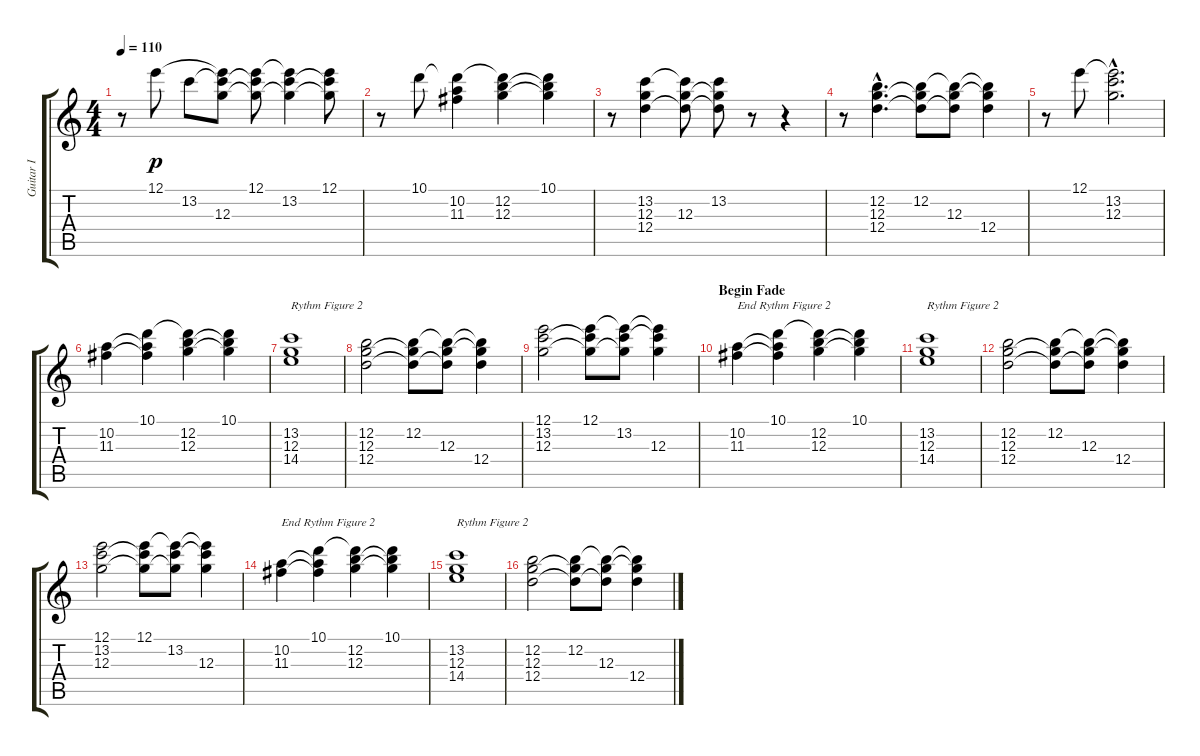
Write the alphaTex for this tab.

\track ("Guitar I" "Guitar I") {instrument electricguitarclean}
\staff {score tabs}
\tuning (E4 B3 G3 D3 A2 E2) {hide}
\ts (4 4)
\tempo 110
\clef g2
\ks c
r.8{dy p} 12.1.8 13.2.8 (12.1{t} 13.2{t} 12.3).8 (12.1 13.2{t} 12.3{t}).8 (12.1{t} 13.2 12.3{t}).4 (12.1 13.2{t} 12.3{t}).8 |
r.8 10.1.8 (10.1{t} 10.2 11.3).4 (10.1{t} 12.2 12.3).4 (10.1 12.2{t} 12.3{t}).4 |
r.8 (13.2 12.3 12.4).4 (13.2{t} 12.3 12.4{t}).8 (13.2 12.3{t} 12.4{t}).8 r.8 r.4 |
r.8 (12.2{hac} 12.3{hac} 12.4{hac}).4{d} (12.2 12.3{t} 12.4{t}).8 (12.2{t} 12.3 12.4{t}).8 (12.2{t} 12.3{t} 12.4).4 |
r.8 12.1.8 (12.1{hac t} 13.2{hac} 12.3{hac}).2{d} |
(10.2 11.3).4 (10.1 10.2{t} 11.3{t}).4 (10.1{t} 12.2 12.3).4 (10.1 12.2{t} 12.3{t}).4 |
(13.2 12.3 14.4).1{txt "Rythm Figure 2"} |
(12.2 12.3 12.4).2 (12.2 12.3{t} 12.4{t}).8 (12.2{t} 12.3 12.4{t}).8 (12.2{t} 12.3{t} 12.4).4 |
(12.1 13.2 12.3).2 (12.1 13.2{t} 12.3{t}).8 (12.1{t} 13.2 12.3{t}).8 (12.1{t} 13.2{t} 12.3).4 |
\section ("" "Begin Fade")
(10.2 11.3).4{txt "End Rythm Figure 2" volume 14} (10.1 10.2{t} 11.3{t}).4 (10.1{t} 12.2 12.3).4 (10.1 12.2{t} 12.3{t}).4{volume 13} |
(13.2 12.3 14.4).1{txt "Rythm Figure 2"} |
(12.2 12.3 12.4).2{volume 12} (12.2 12.3{t} 12.4{t}).8 (12.2{t} 12.3 12.4{t}).8 (12.2{t} 12.3{t} 12.4).4{volume 10} |
(12.1 13.2 12.3).2 (12.1 13.2{t} 12.3{t}).8{volume 9} (12.1{t} 13.2 12.3{t}).8 (12.1{t} 13.2{t} 12.3).4 |
(10.2 11.3).4{txt "End Rythm Figure 2" volume 8} (10.1 10.2{t} 11.3{t}).4 (10.1{t} 12.2 12.3).4 (10.1 12.2{t} 12.3{t}).4 |
(13.2 12.3 14.4).1{txt "Rythm Figure 2" volume 6} |
(12.2 12.3 12.4).2{volume 4} (12.2 12.3{t} 12.4{t}).8{volume 3} (12.2{t} 12.3 12.4{t}).8 (12.2{t} 12.3{t} 12.4).4
